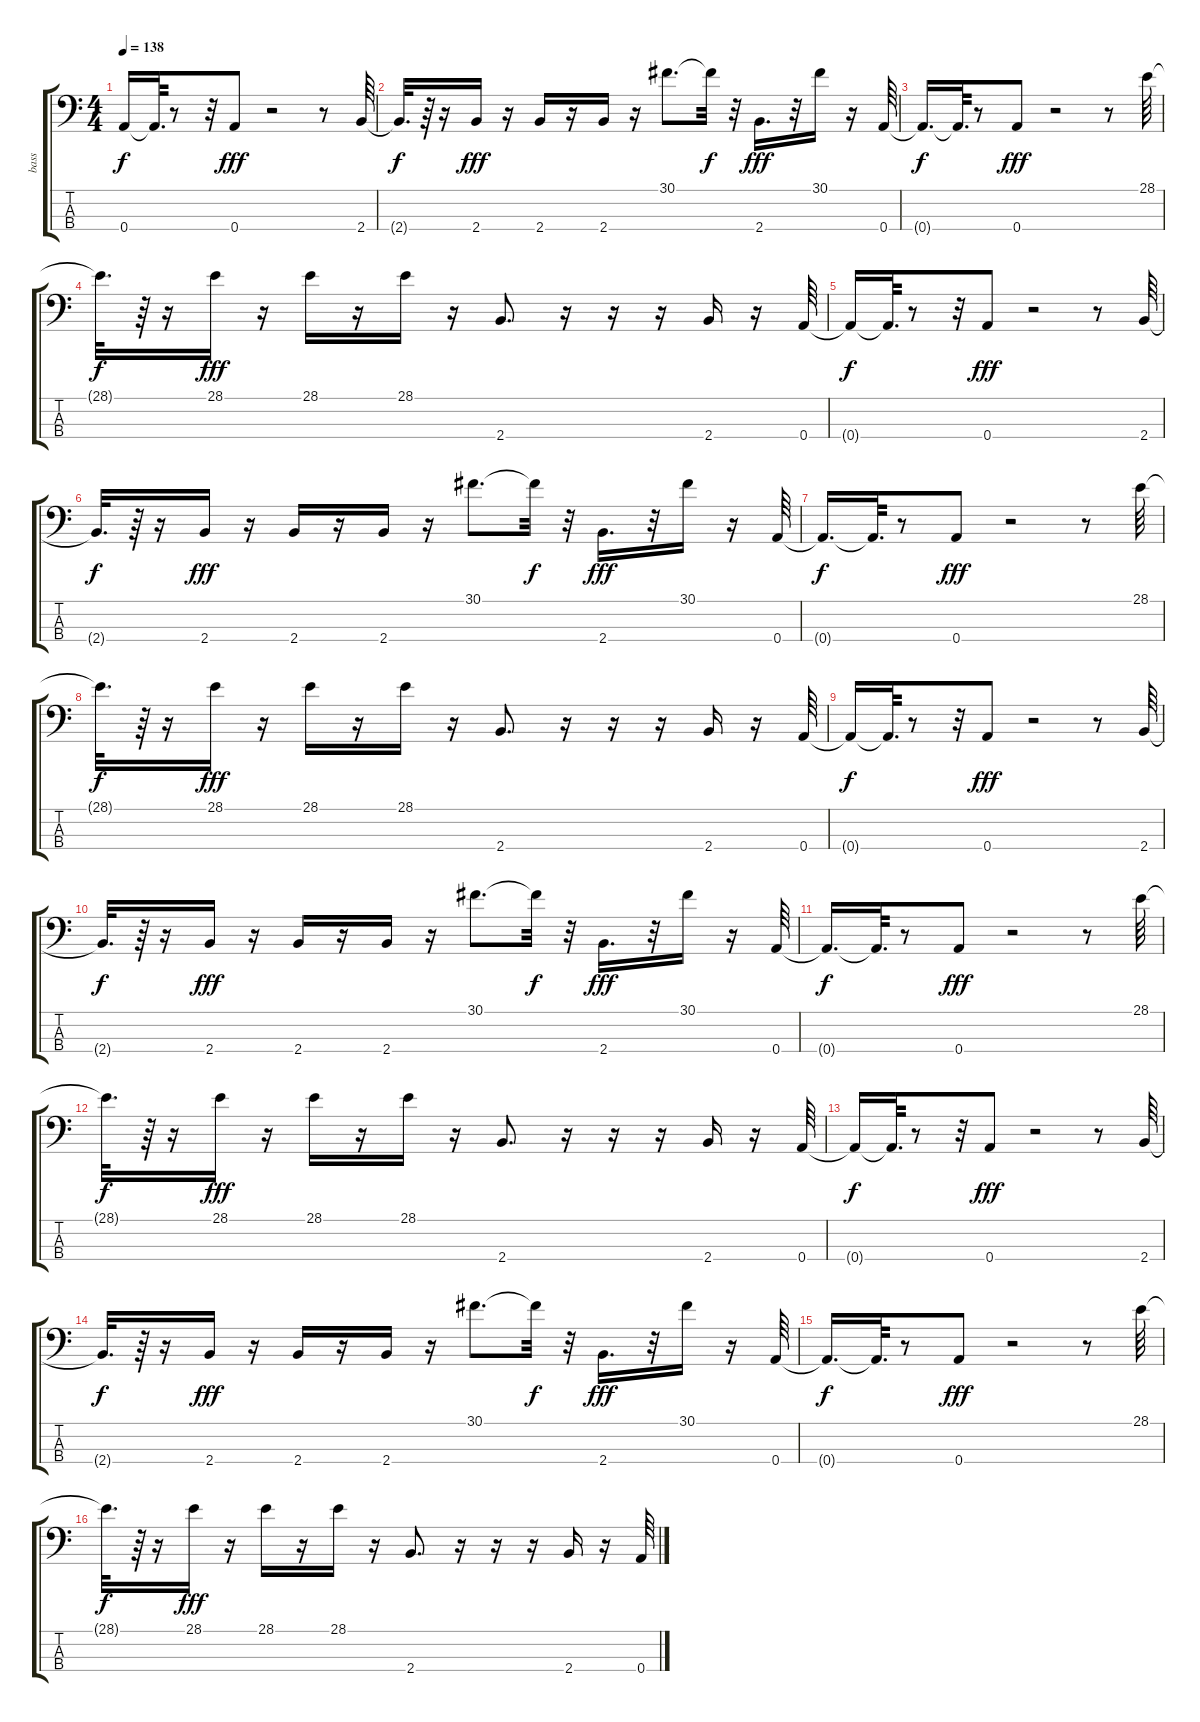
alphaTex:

\track ("bass" "bass") {instrument electricbasspick}
\staff {score tabs}
\tuning (C-1 G2 D2 A1) {hide}
\ts (4 4)
\tempo 138
\clef f4
\ks c
0.4{t}.16{dy f} 0.4{t}.64{d} r.8 r.32 0.4.8{dy fff} r.2 r.8 2.4.64 |
2.4{t}.32{d dy f} r.64 r.16 2.4.16{dy fff} r.16 2.4.16 r.16 2.4.16 r.16 30.1.8{d} 30.1{t}.32{dy f} r.32 2.4.16{d dy fff} r.32 30.1.16 r.16 0.4.64 |
0.4{t}.16{d dy f} 0.4{t}.64{d} r.8 0.4.8{dy fff} r.2 r.8 28.1.64 |
28.1{t}.32{d dy f} r.64 r.16 28.1.16{dy fff} r.16 28.1.16 r.16 28.1.16 r.16 2.4.8{d} r.16 r.16 r.16 2.4.16 r.16 0.4.64 |
0.4{t}.16{dy f} 0.4{t}.64{d} r.8 r.32 0.4.8{dy fff} r.2 r.8 2.4.64 |
2.4{t}.32{d dy f} r.64 r.16 2.4.16{dy fff} r.16 2.4.16 r.16 2.4.16 r.16 30.1.8{d} 30.1{t}.32{dy f} r.32 2.4.16{d dy fff} r.32 30.1.16 r.16 0.4.64 |
0.4{t}.16{d dy f} 0.4{t}.64{d} r.8 0.4.8{dy fff} r.2 r.8 28.1.64 |
28.1{t}.32{d dy f} r.64 r.16 28.1.16{dy fff} r.16 28.1.16 r.16 28.1.16 r.16 2.4.8{d} r.16 r.16 r.16 2.4.16 r.16 0.4.64 |
0.4{t}.16{dy f} 0.4{t}.64{d} r.8 r.32 0.4.8{dy fff} r.2 r.8 2.4.64 |
2.4{t}.32{d dy f} r.64 r.16 2.4.16{dy fff} r.16 2.4.16 r.16 2.4.16 r.16 30.1.8{d} 30.1{t}.32{dy f} r.32 2.4.16{d dy fff} r.32 30.1.16 r.16 0.4.64 |
0.4{t}.16{d dy f} 0.4{t}.64{d} r.8 0.4.8{dy fff} r.2 r.8 28.1.64 |
28.1{t}.32{d dy f} r.64 r.16 28.1.16{dy fff} r.16 28.1.16 r.16 28.1.16 r.16 2.4.8{d} r.16 r.16 r.16 2.4.16 r.16 0.4.64 |
0.4{t}.16{dy f} 0.4{t}.64{d} r.8 r.32 0.4.8{dy fff} r.2 r.8 2.4.64 |
2.4{t}.32{d dy f} r.64 r.16 2.4.16{dy fff} r.16 2.4.16 r.16 2.4.16 r.16 30.1.8{d} 30.1{t}.32{dy f} r.32 2.4.16{d dy fff} r.32 30.1.16 r.16 0.4.64 |
0.4{t}.16{d dy f} 0.4{t}.64{d} r.8 0.4.8{dy fff} r.2 r.8 28.1.64 |
28.1{t}.32{d dy f} r.64 r.16 28.1.16{dy fff} r.16 28.1.16 r.16 28.1.16 r.16 2.4.8{d} r.16 r.16 r.16 2.4.16 r.16 0.4.64
